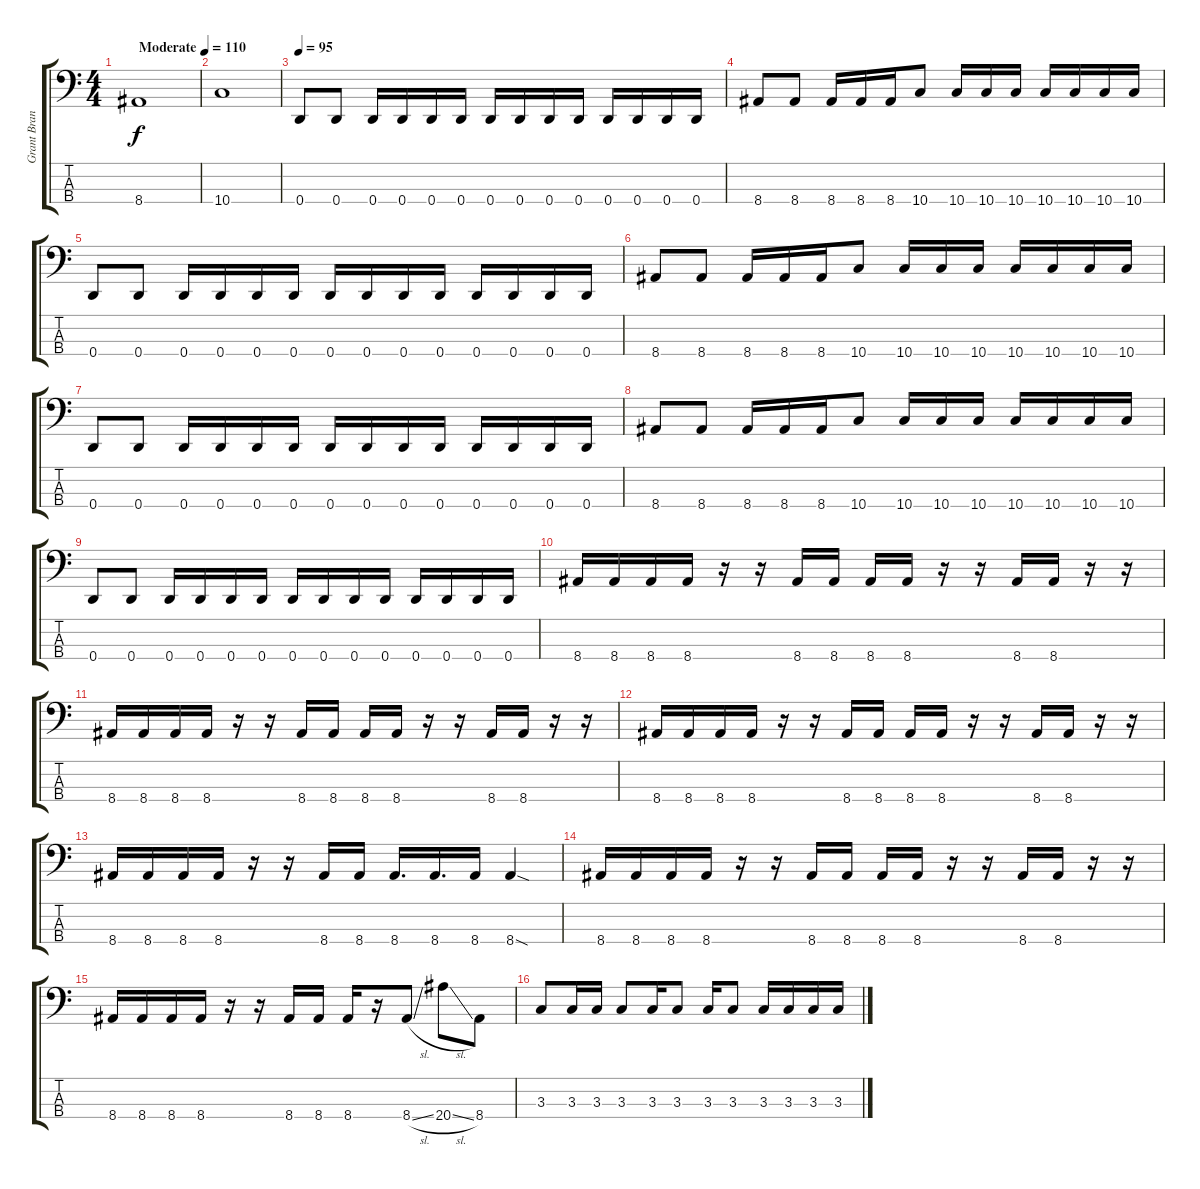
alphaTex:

\track ("Grant Brandell" "Grant Bran") {instrument electricbassfinger}
\staff {score tabs}
\tuning (G2 D2 A1 D1) {hide}
\ts (4 4)
\tempo (110 "Moderate")
\clef f4
\ks c
8.4.1{dy f instrument electricbassfinger} |
10.4.1 |
\tempo 95
0.4.8 0.4.8 0.4.16 0.4.16 0.4.16 0.4.16 0.4.16 0.4.16 0.4.16 0.4.16 0.4.16 0.4.16 0.4.16 0.4.16 |
8.4.8 8.4.8 8.4.16 8.4.16 8.4.16 10.4.8 10.4.16 10.4.16 10.4.16 10.4.16 10.4.16 10.4.16 10.4.16 |
0.4.8 0.4.8 0.4.16 0.4.16 0.4.16 0.4.16 0.4.16 0.4.16 0.4.16 0.4.16 0.4.16 0.4.16 0.4.16 0.4.16 |
8.4.8 8.4.8 8.4.16 8.4.16 8.4.16 10.4.8 10.4.16 10.4.16 10.4.16 10.4.16 10.4.16 10.4.16 10.4.16 |
0.4.8 0.4.8 0.4.16 0.4.16 0.4.16 0.4.16 0.4.16 0.4.16 0.4.16 0.4.16 0.4.16 0.4.16 0.4.16 0.4.16 |
8.4.8 8.4.8 8.4.16 8.4.16 8.4.16 10.4.8 10.4.16 10.4.16 10.4.16 10.4.16 10.4.16 10.4.16 10.4.16 |
0.4.8 0.4.8 0.4.16 0.4.16 0.4.16 0.4.16 0.4.16 0.4.16 0.4.16 0.4.16 0.4.16 0.4.16 0.4.16 0.4.16 |
8.4.16 8.4.16 8.4.16 8.4.16 r.16 r.16 8.4.16 8.4.16 8.4.16 8.4.16 r.16 r.16 8.4.16 8.4.16 r.16 r.16 |
8.4.16 8.4.16 8.4.16 8.4.16 r.16 r.16 8.4.16 8.4.16 8.4.16 8.4.16 r.16 r.16 8.4.16 8.4.16 r.16 r.16 |
8.4.16 8.4.16 8.4.16 8.4.16 r.16 r.16 8.4.16 8.4.16 8.4.16 8.4.16 r.16 r.16 8.4.16 8.4.16 r.16 r.16 |
8.4.16 8.4.16 8.4.16 8.4.16 r.16 r.16 8.4.16 8.4.16 8.4.16{d} 8.4.16{d} 8.4.16 8.4{sod}.4 |
8.4.16 8.4.16 8.4.16 8.4.16 r.16 r.16 8.4.16 8.4.16 8.4.16 8.4.16 r.16 r.16 8.4.16 8.4.16 r.16 r.16 |
8.4.16 8.4.16 8.4.16 8.4.16 r.16 r.16 8.4.16 8.4.16 8.4.16 r.16 8.4{sl}.8 20.4{sl}.8 8.4.8 |
3.3.8 3.3.16 3.3.16 3.3.8 3.3.16 3.3.8 3.3.16 3.3.8 3.3.16 3.3.16 3.3.16 3.3.16
